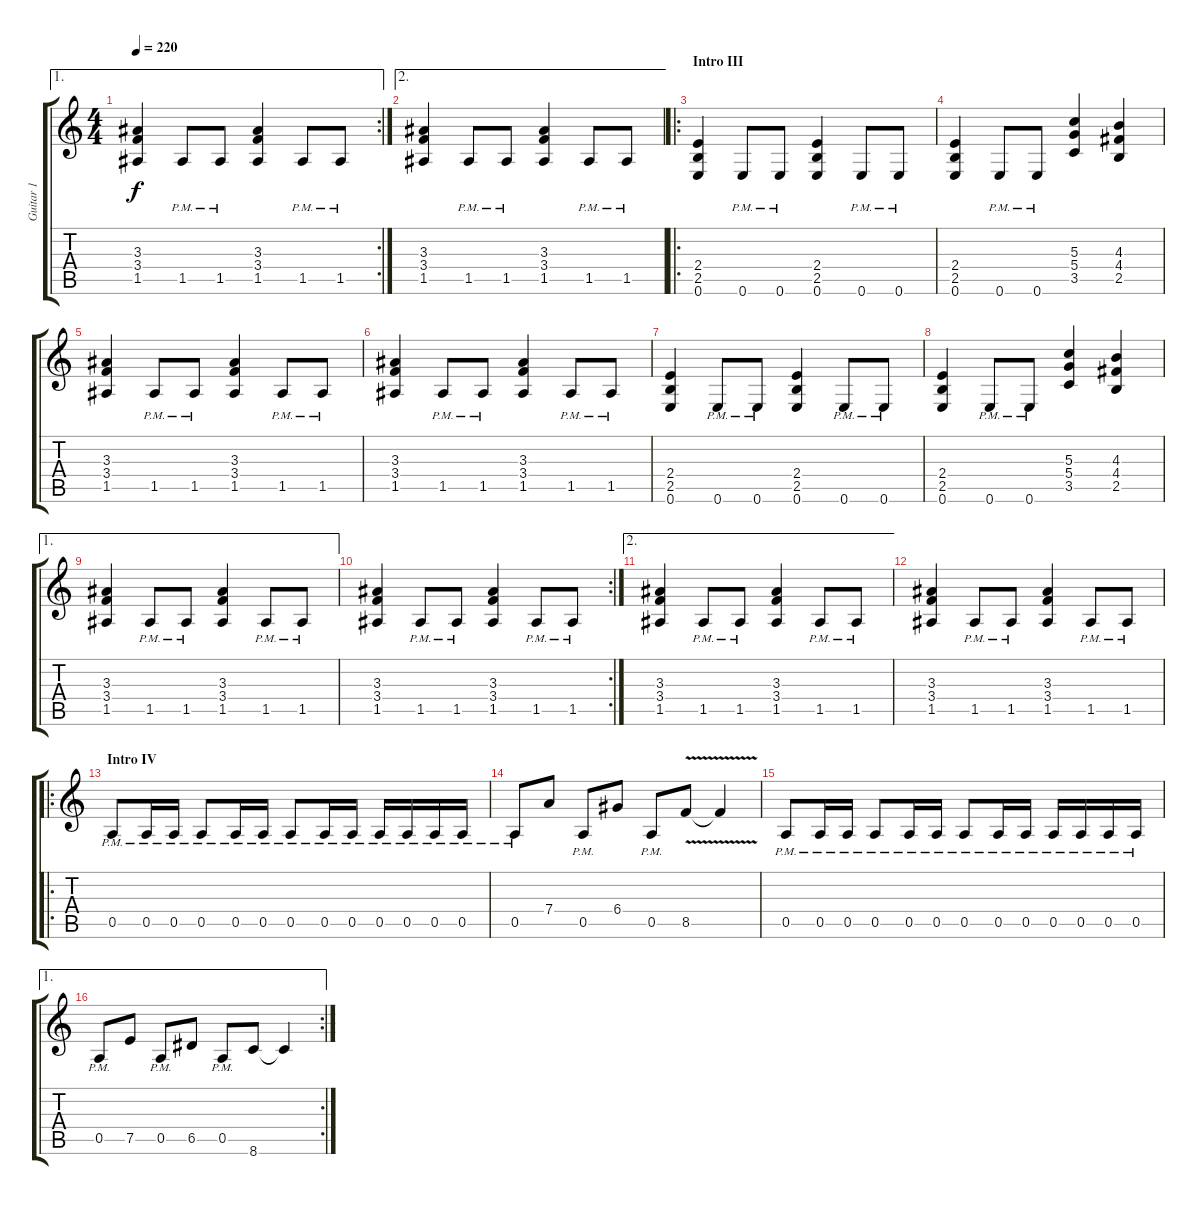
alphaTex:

\track ("Guitar 1" "Guitar 1") {instrument distortionguitar}
\staff {score tabs}
\tuning (E4 B3 G3 D3 A2 E2) {hide}
\ae 1
\rc 2
\ts (4 4)
\tempo 220
\clef g2
\ks c
(3.3 3.4 1.5).4{dy f} 1.5{pm}.8 1.5{pm}.8 (3.3 3.4 1.5).4 1.5{pm}.8 1.5{pm}.8 |
\ae 2
(3.3 3.4 1.5).4 1.5{pm}.8 1.5{pm}.8 (3.3 3.4 1.5).4 1.5{pm}.8 1.5{pm}.8 |
\ro
\section ("" "Intro III")
(2.4 2.5 0.6).4 0.6{pm}.8 0.6{pm}.8 (2.4 2.5 0.6).4 0.6{pm}.8 0.6{pm}.8 |
(2.4 2.5 0.6).4 0.6{pm}.8 0.6{pm}.8 (5.3 5.4 3.5).4 (4.3 4.4 2.5).4 |
(3.3 3.4 1.5).4 1.5{pm}.8 1.5{pm}.8 (3.3 3.4 1.5).4 1.5{pm}.8 1.5{pm}.8 |
(3.3 3.4 1.5).4 1.5{pm}.8 1.5{pm}.8 (3.3 3.4 1.5).4 1.5{pm}.8 1.5{pm}.8 |
(2.4 2.5 0.6).4 0.6{pm}.8 0.6{pm}.8 (2.4 2.5 0.6).4 0.6{pm}.8 0.6{pm}.8 |
(2.4 2.5 0.6).4 0.6{pm}.8 0.6{pm}.8 (5.3 5.4 3.5).4 (4.3 4.4 2.5).4 |
\ae 1
(3.3 3.4 1.5).4 1.5{pm}.8 1.5{pm}.8 (3.3 3.4 1.5).4 1.5{pm}.8 1.5{pm}.8 |
\rc 2
(3.3 3.4 1.5).4 1.5{pm}.8 1.5{pm}.8 (3.3 3.4 1.5).4 1.5{pm}.8 1.5{pm}.8 |
\ae 2
(3.3 3.4 1.5).4 1.5{pm}.8 1.5{pm}.8 (3.3 3.4 1.5).4 1.5{pm}.8 1.5{pm}.8 |
(3.3 3.4 1.5).4 1.5{pm}.8 1.5{pm}.8 (3.3 3.4 1.5).4 1.5{pm}.8 1.5{pm}.8 |
\ro
\section ("" "Intro IV")
0.5{pm}.8 0.5{pm}.16 0.5{pm}.16 0.5{pm}.8 0.5{pm}.16 0.5{pm}.16 0.5{pm}.8 0.5{pm}.16 0.5{pm}.16 0.5{pm}.16 0.5{pm}.16 0.5{pm}.16 0.5{pm}.16 |
0.5{pm}.8 7.4.8 0.5{pm}.8 6.4.8 0.5{pm}.8 8.5{v}.8 8.5{t}.4 |
0.5{pm}.8 0.5{pm}.16 0.5{pm}.16 0.5{pm}.8 0.5{pm}.16 0.5{pm}.16 0.5{pm}.8 0.5{pm}.16 0.5{pm}.16 0.5{pm}.16 0.5{pm}.16 0.5{pm}.16 0.5{pm}.16 |
\ae 1
\rc 2
0.5{pm}.8 7.5.8 0.5{pm}.8 6.5.8 0.5{pm}.8 8.6.8 8.6{t}.4
